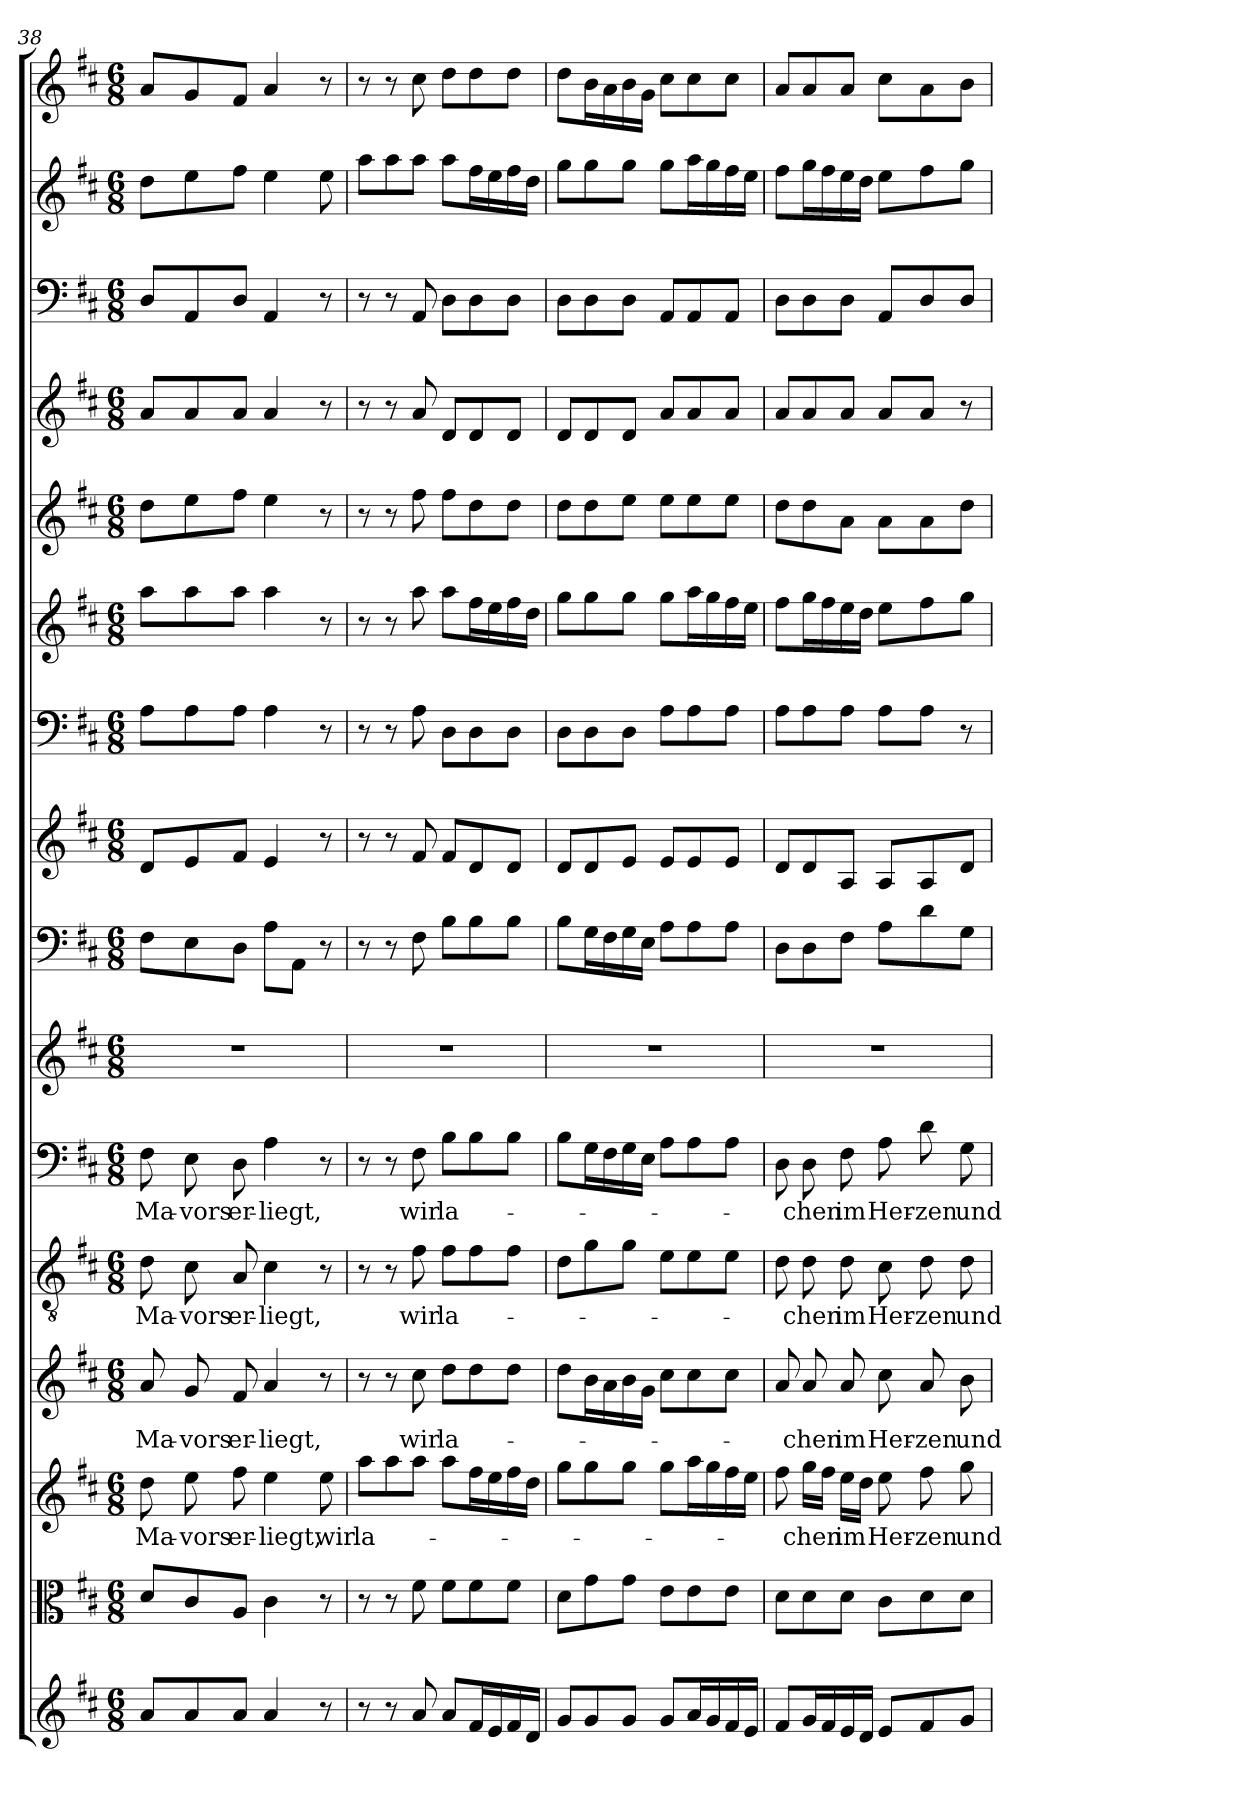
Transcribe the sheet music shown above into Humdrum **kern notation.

**kern	**kern	**kern	**text	**kern	**text	**kern	**text	**kern	**text	**kern	**kern	**kern	**kern	**kern	**kern	**kern	**kern	**kern	**kern
*part16	*part15	*part14	*part14	*part13	*part13	*part12	*part12	*part11	*part11	*part10	*part9	*part8	*part7	*part6	*part5	*part4	*part3	*part2	*part1
*staff16	*staff15	*staff14	*staff14	*staff13	*staff13	*staff12	*staff12	*staff11	*staff11	*staff10	*staff9	*staff8	*staff7	*staff6	*staff5	*staff4	*staff3	*staff2	*staff1
*clefG2	*clefC3	*clefG2	*	*clefG2	*	*clefGv2	*	*clefF4	*	*clefG2	*clefF4	*clefG2	*clefF4	*clefG2	*clefG2	*clefG2	*clefF4	*clefG2	*clefG2
*k[f#c#]	*k[f#c#]	*k[f#c#]	*	*k[f#c#]	*	*k[f#c#]	*	*k[f#c#]	*	*k[f#c#]	*k[f#c#]	*k[f#c#]	*k[f#c#]	*k[f#c#]	*k[f#c#]	*k[f#c#]	*k[f#c#]	*k[f#c#]	*k[f#c#]
*D:	*D:	*D:	*	*D:	*	*D:	*	*D:	*	*D:	*D:	*D:	*D:	*D:	*D:	*D:	*D:	*D:	*D:
*M6/8	*M6/8	*M6/8	*	*M6/8	*	*M6/8	*	*M6/8	*	*M6/8	*M6/8	*M6/8	*M6/8	*M6/8	*M6/8	*M6/8	*M6/8	*M6/8	*M6/8
=38	=38	=38	=38	=38	=38	=38	=38	=38	=38	=38	=38	=38	=38	=38	=38	=38	=38	=38	=38
8a/L	8d/L	8dd\	Ma-	8a/	Ma-	8d\	Ma-	8F#\	Ma-	2.r	8F#\L	8d/L	8A\L	8aa\L	8dd\L	8a/L	8D/L	8dd\L	8a/L
8a/	8c#/	8ee\	-vors	8g/	-vors	8c#\	-vors	8E\	-vors	.	8E\	8e/	8A\	8aa\	8ee\	8a/	8AA/	8ee\	8g/
8a/J	8A/J	8ff#\	er-	8f#/	er-	8A/	er-	8D\	er-	.	8D\J	8f#/J	8A\J	8aa\J	8ff#\J	8a/J	8D/J	8ff#\J	8f#/J
4a/	4c#\	4ee\	-liegt,	4a/	-liegt,	4c#\	-liegt,	4A\	-liegt,	.	8A\L	4e/	4A\	4aa\	4ee\	4a/	4AA/	4ee\	4a/
.	.	.	.	.	.	.	.	.	.	.	8AA\J	.	.	.	.	.	.	.	.
8r	8r	8ee\	wir	8r	.	8r	.	8r	.	.	8r	8r	8r	8r	8r	8r	8r	8ee\	8r
=39	=39	=39	=39	=39	=39	=39	=39	=39	=39	=39	=39	=39	=39	=39	=39	=39	=39	=39	=39
8r	8r	8aa\L	la-	8r	.	8r	.	8r	.	2.r	8r	8r	8r	8r	8r	8r	8r	8aa\L	8r
8r	8r	8aa\	.	8r	.	8r	.	8r	.	.	8r	8r	8r	8r	8r	8r	8r	8aa\	8r
8a/	8f#\	8aa\J	.	8cc#\	wir	8f#\	wir	8F#\	wir	.	8F#\	8f#/	8A\	8aa\	8ff#\	8a/	8AA/	8aa\J	8cc#\
8a/L	8f#\L	8aa\L	.	8dd\L	la-	8f#\L	la-	8B\L	la-	.	8B\L	8f#/L	8D\L	8aa\L	8ff#\L	8d/L	8D\L	8aa\L	8dd\L
16f#/L	8f#\	16ff#\L	.	8dd\	.	8f#\	.	8B\	.	.	8B\	8d/	8D\	16ff#\L	8dd\	8d/	8D\	16ff#\L	8dd\
16e/	.	16ee\	.	.	.	.	.	.	.	.	.	.	.	16ee\	.	.	.	16ee\	.
16f#/	8f#\J	16ff#\	.	8dd\J	.	8f#\J	.	8B\J	.	.	8B\J	8d/J	8D\J	16ff#\	8dd\J	8d/J	8D\J	16ff#\	8dd\J
16d/JJ	.	16dd\JJ	.	.	.	.	.	.	.	.	.	.	.	16dd\JJ	.	.	.	16dd\JJ	.
=40	=40	=40	=40	=40	=40	=40	=40	=40	=40	=40	=40	=40	=40	=40	=40	=40	=40	=40	=40
8g/L	8d\L	8gg\L	.	8dd\L	.	8d\L	.	8B\L	.	2.r	8B\L	8d/L	8D\L	8gg\L	8dd\L	8d/L	8D\L	8gg\L	8dd\L
8g/	8g\	8gg\	.	16b\L	.	8g\	.	16G\L	.	.	16G\L	8d/	8D\	8gg\	8dd\	8d/	8D\	8gg\	16b\L
.	.	.	.	16a\	.	.	.	16F#\	.	.	16F#\	.	.	.	.	.	.	.	16a\
8g/J	8g\J	8gg\J	.	16b\	.	8g\J	.	16G\	.	.	16G\	8e/J	8D\J	8gg\J	8ee\J	8d/J	8D\J	8gg\J	16b\
.	.	.	.	16g\JJ	.	.	.	16E\JJ	.	.	16E\JJ	.	.	.	.	.	.	.	16g\JJ
8g/L	8e\L	8gg\L	.	8cc#\L	.	8e\L	.	8A\L	.	.	8A\L	8e/L	8A\L	8gg\L	8ee\L	8a/L	8AA/L	8gg\L	8cc#\L
16a/L	8e\	16aa\L	.	8cc#\	.	8e\	.	8A\	.	.	8A\	8e/	8A\	16aa\L	8ee\	8a/	8AA/	16aa\L	8cc#\
16g/	.	16gg\	.	.	.	.	.	.	.	.	.	.	.	16gg\	.	.	.	16gg\	.
16f#/	8e\J	16ff#\	.	8cc#\J	.	8e\J	.	8A\J	.	.	8A\J	8e/J	8A\J	16ff#\	8ee\J	8a/J	8AA/J	16ff#\	8cc#\J
16e/JJ	.	16ee\JJ	.	.	.	.	.	.	.	.	.	.	.	16ee\JJ	.	.	.	16ee\JJ	.
=41	=41	=41	=41	=41	=41	=41	=41	=41	=41	=41	=41	=41	=41	=41	=41	=41	=41	=41	=41
8f#/L	8d\L	8ff#\	.	8a/	.	8d\	.	8D\	.	2.r	8D\L	8d/L	8A\L	8ff#\L	8dd\L	8a/L	8D\L	8ff#\L	8a/L
16g/L	8d\	16gg\LL	-chen	8a/	-chen	8d\	-chen	8D\	-chen	.	8D\	8d/	8A\	16gg\L	8dd\	8a/	8D\	16gg\L	8a/
16f#/	.	16ff#\JJ	.	.	.	.	.	.	.	.	.	.	.	16ff#\	.	.	.	16ff#\	.
16e/	8d\J	16ee\LL	im	8a/	im	8d\	im	8F#\	im	.	8F#\J	8A/J	8A\J	16ee\	8a\J	8a/J	8D\J	16ee\	8a/J
16d/JJ	.	16dd\JJ	.	.	.	.	.	.	.	.	.	.	.	16dd\JJ	.	.	.	16dd\JJ	.
8e/L	8c#\L	8ee\	Her-	8cc#\	Her-	8c#\	Her-	8A\	Her-	.	8A\L	8A/L	8A\L	8ee\L	8a\L	8a/L	8AA/L	8ee\L	8cc#\L
8f#/	8d\	8ff#\	-zen	8a/	-zen	8d\	-zen	8d\	-zen	.	8d\	8A/	8A\J	8ff#\	8a\	8a/J	8D/	8ff#\	8a\
8g/J	8d\J	8gg\	und	8b\	und	8d\	und	8G\	und	.	8G\J	8d/J	8r	8gg\J	8dd\J	8r	8D/J	8gg\J	8b\J
=	=	=	=	=	=	=	=	=	=	=	=	=	=	=	=	=	=	=	=
*-	*-	*-	*-	*-	*-	*-	*-	*-	*-	*-	*-	*-	*-	*-	*-	*-	*-	*-	*-
